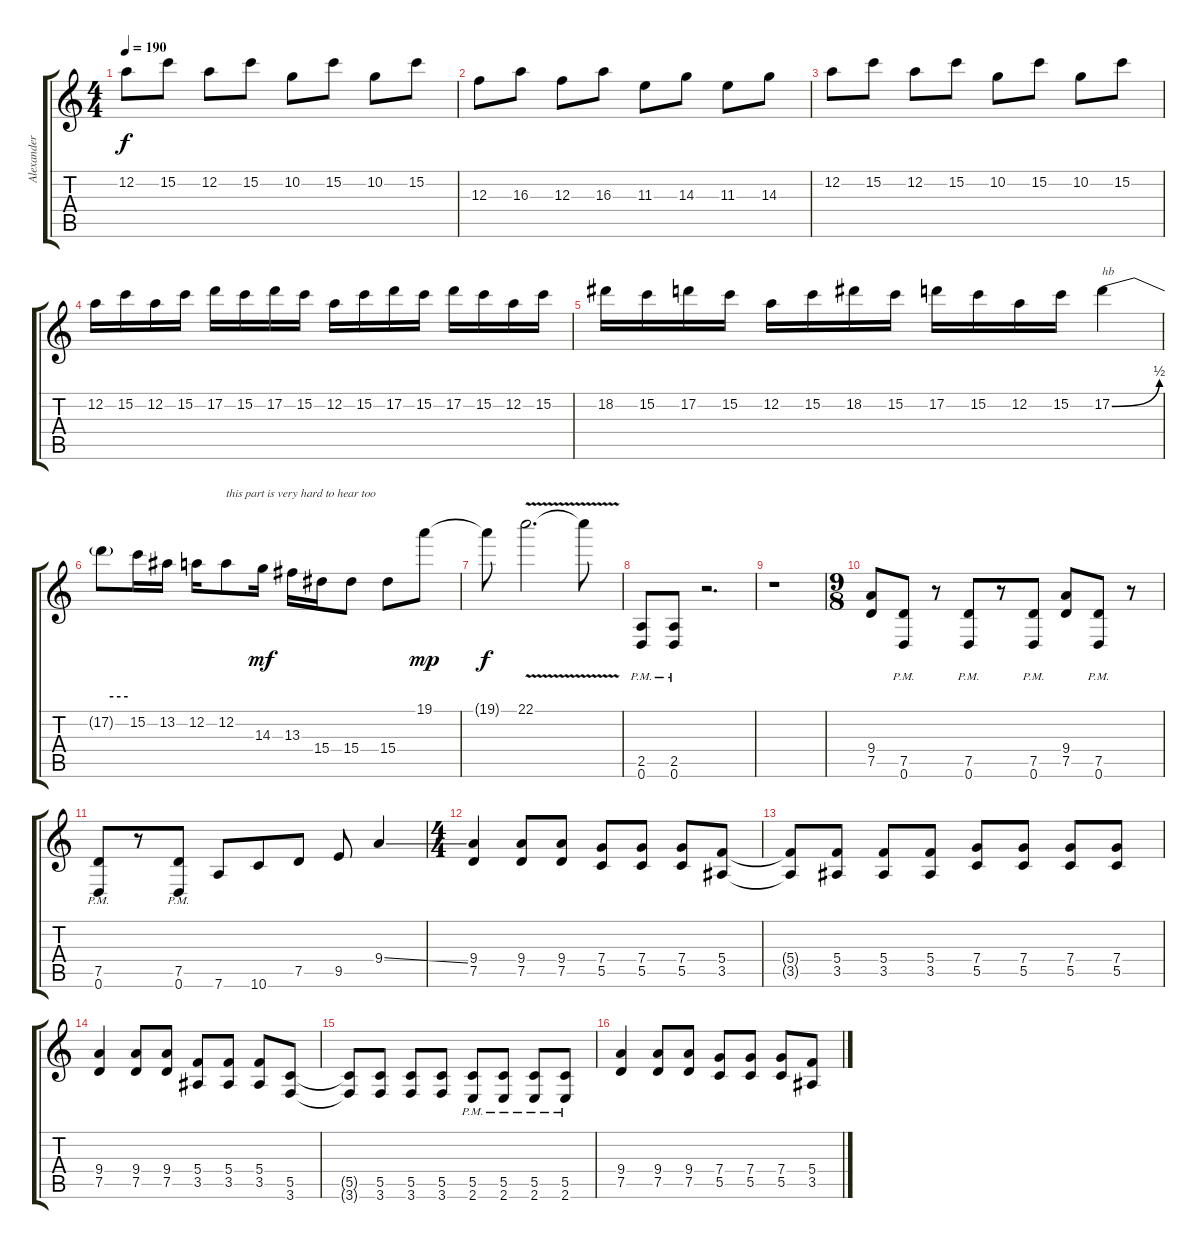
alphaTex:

\track ("Alexander Kuoppala" "Alexander ") {instrument distortionguitar}
\staff {score tabs}
\tuning (D4 A3 F3 C3 G2 D2) {hide}
\ts (4 4)
\tempo 190
\clef g2
\ks c
12.2.8{dy f} 15.2.8 12.2.8 15.2.8 10.2.8 15.2.8 10.2.8 15.2.8 |
12.3.8 16.3.8 12.3.8 16.3.8 11.3.8 14.3.8 11.3.8 14.3.8 |
12.2.8 15.2.8 12.2.8 15.2.8 10.2.8 15.2.8 10.2.8 15.2.8 |
12.2.16 15.2.16 12.2.16 15.2.16 17.2.16 15.2.16 17.2.16 15.2.16 12.2.16 15.2.16 17.2.16 15.2.16 17.2.16 15.2.16 12.2.16 15.2.16 |
18.2.16 15.2.16 17.2.16 15.2.16 12.2.16 15.2.16 18.2.16 15.2.16 17.2.16 15.2.16 12.2.16 15.2.16 17.2{be (bend 0 0 60 2)}.4{txt "hb"} |
17.2{be (hold 0 2 60 2) t}.8 15.2.16 13.2.16 12.2.16 12.2.8{txt "this part is very hard to hear too"} 14.3.16{dy mf} 13.3.16 15.4.16 15.4.8 15.4.8 19.1.8{dy mp} |
19.1{t}.8{dy f} 22.1{v}.2{d} 22.1{v t}.8 |
(2.5{pm} 0.6{pm}).8 (2.5{pm} 0.6{pm}).8 r.2{d} |
r.1 |
\ts (9 8)
(9.4 7.5).8 (7.5{pm} 0.6{pm}).8 r.8 (7.5{pm} 0.6{pm}).8 r.8 (7.5{pm} 0.6{pm}).8 (9.4 7.5).8 (7.5{pm} 0.6{pm}).8 r.8 |
(7.5{pm} 0.6{pm}).8 r.8 (7.5{pm} 0.6{pm}).8 7.6.8 10.6.8 7.5.8 9.5.8 9.4{ss}.4 |
\ts (4 4)
(9.4 7.5).4 (9.4 7.5).8 (9.4 7.5).8 (7.4 5.5).8 (7.4 5.5).8 (7.4 5.5).8 (5.4 3.5).8 |
(5.4{t} 3.5{t}).8 (5.4 3.5).8 (5.4 3.5).8 (5.4 3.5).8 (7.4 5.5).8 (7.4 5.5).8 (7.4 5.5).8 (7.4 5.5).8 |
(9.4 7.5).4 (9.4 7.5).8 (9.4 7.5).8 (5.4 3.5).8 (5.4 3.5).8 (5.4 3.5).8 (5.5 3.6).8 |
(5.5{t} 3.6{t}).8 (5.5 3.6).8 (5.5 3.6).8 (5.5 3.6).8 (5.5{pm} 2.6{pm}).8 (5.5{pm} 2.6{pm}).8 (5.5{pm} 2.6{pm}).8 (5.5{pm} 2.6{pm}).8 |
(9.4 7.5).4 (9.4 7.5).8 (9.4 7.5).8 (7.4 5.5).8 (7.4 5.5).8 (7.4 5.5).8 (5.4 3.5).8
